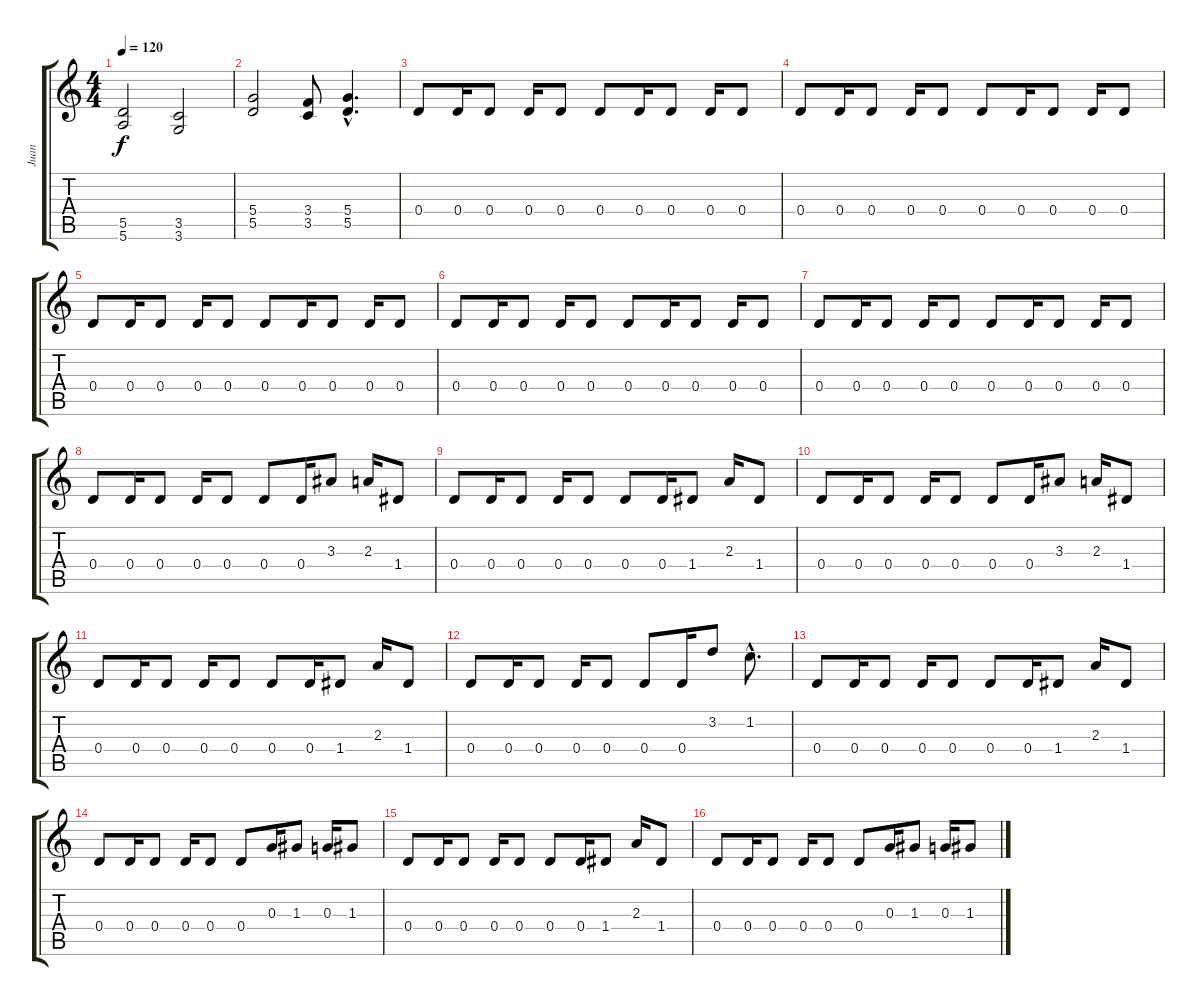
\track ("Juan " "Juan ") {instrument distortionguitar}
\staff {score tabs}
\tuning (E4 B3 G3 D3 A2 E2) {hide}
\ts (4 4)
\tempo 120
\clef g2
\ks c
(5.5 5.6).2{dy f} (3.5 3.6).2 |
(5.4 5.5).2 (3.4 3.5).8 (5.4{hac} 5.5{hac}).4{d} |
0.4.8 0.4.16 0.4.8 0.4.16 0.4.8 0.4.8 0.4.16 0.4.8 0.4.16 0.4.8 |
0.4.8 0.4.16 0.4.8 0.4.16 0.4.8 0.4.8 0.4.16 0.4.8 0.4.16 0.4.8 |
0.4.8 0.4.16 0.4.8 0.4.16 0.4.8 0.4.8 0.4.16 0.4.8 0.4.16 0.4.8 |
0.4.8 0.4.16 0.4.8 0.4.16 0.4.8 0.4.8 0.4.16 0.4.8 0.4.16 0.4.8 |
0.4.8 0.4.16 0.4.8 0.4.16 0.4.8 0.4.8 0.4.16 0.4.8 0.4.16 0.4.8 |
0.4.8 0.4.16 0.4.8 0.4.16 0.4.8 0.4.8 0.4.16 3.3.8 2.3.16 1.4.8 |
0.4.8 0.4.16 0.4.8 0.4.16 0.4.8 0.4.8 0.4.16 1.4.8 2.3.16 1.4.8 |
0.4.8 0.4.16 0.4.8 0.4.16 0.4.8 0.4.8 0.4.16 3.3.8 2.3.16 1.4.8 |
0.4.8 0.4.16 0.4.8 0.4.16 0.4.8 0.4.8 0.4.16 1.4.8 2.3.16 1.4.8 |
0.4.8 0.4.16 0.4.8 0.4.16 0.4.8 0.4.8 0.4.16 3.2.8 1.2{hac}.8{d} |
0.4.8 0.4.16 0.4.8 0.4.16 0.4.8 0.4.8 0.4.16 1.4.8 2.3.16 1.4.8 |
0.4.8 0.4.16 0.4.8 0.4.16 0.4.8 0.4.8 0.3.16 1.3.8 0.3.16 1.3.8 |
0.4.8 0.4.16 0.4.8 0.4.16 0.4.8 0.4.8 0.4.16 1.4.8 2.3.16 1.4.8 |
0.4.8 0.4.16 0.4.8 0.4.16 0.4.8 0.4.8 0.3.16 1.3.8 0.3.16 1.3.8
